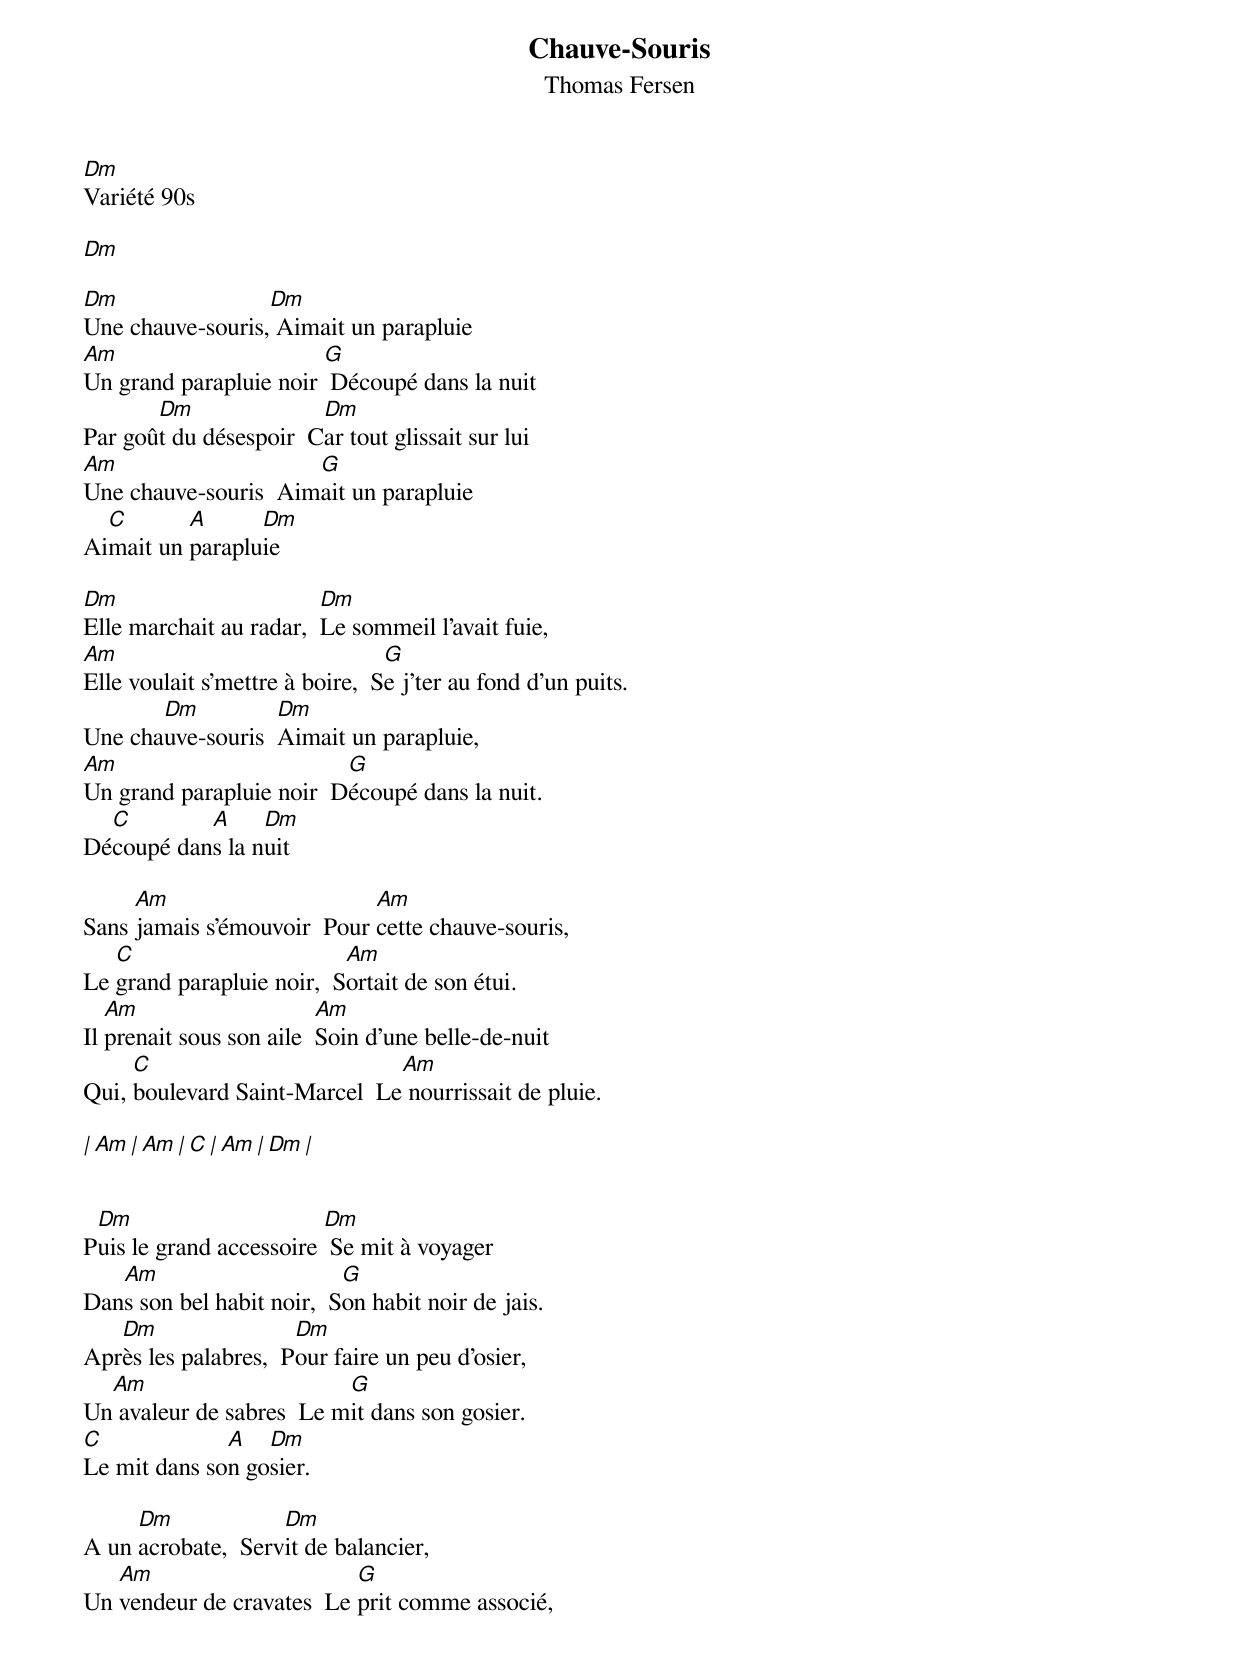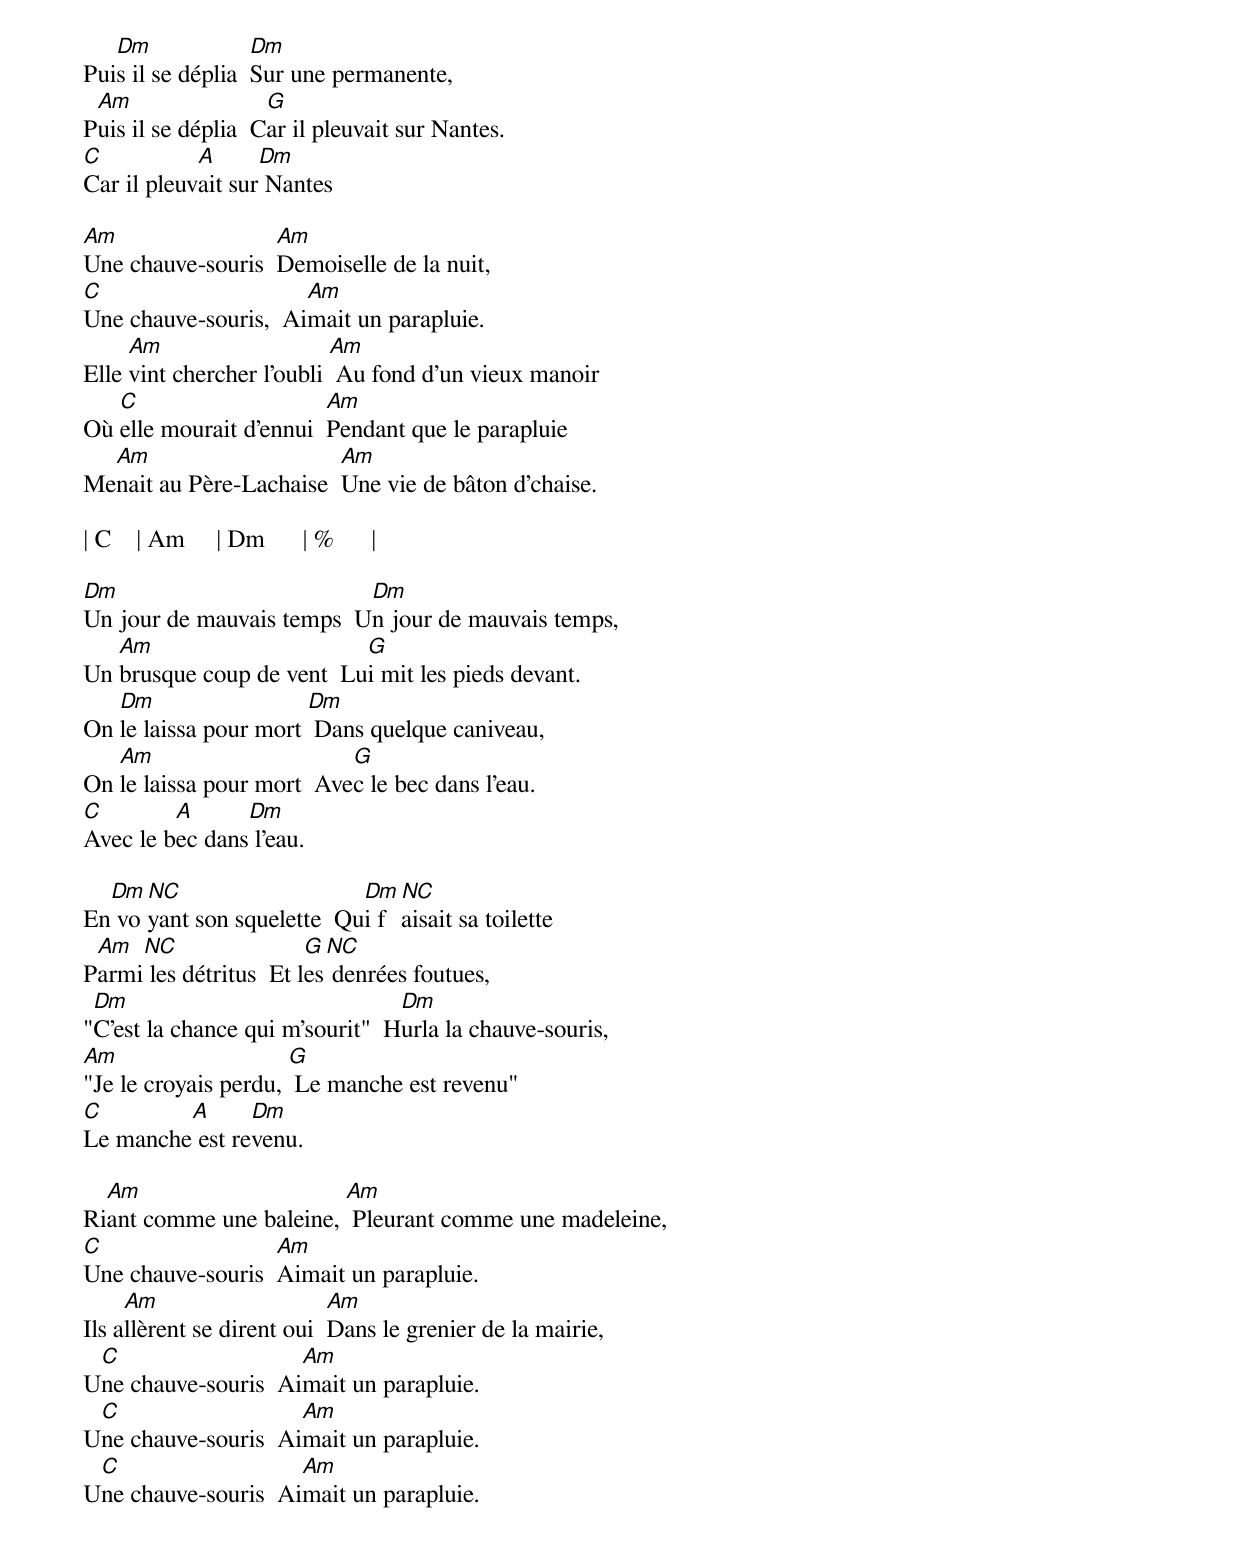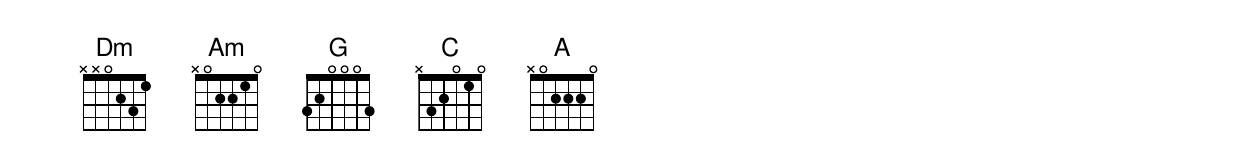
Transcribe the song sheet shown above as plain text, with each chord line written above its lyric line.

Chauve-Souris
Thomas Fersen
Dm
Variété 90s

Dm

Dm                Dm
Une chauve-souris, Aimait un parapluie
Am                      G
Un grand parapluie noir  Découpé dans la nuit
       Dm               Dm
Par goût du désespoir  Car tout glissait sur lui
Am                    G
Une chauve-souris  Aimait un parapluie
  C       A      Dm
Aimait un parapluie

Dm                       Dm
Elle marchait au radar,  Le sommeil l'avait fuie,
Am                               G
Elle voulait s'mettre à boire,  Se j'ter au fond d'un puits.
       Dm          Dm
Une chauve-souris  Aimait un parapluie,
Am                        G
Un grand parapluie noir  Découpé dans la nuit.
  C        A     Dm
Découpé dans la nuit

     Am                      Am
Sans jamais s'émouvoir  Pour cette chauve-souris,
   C                       Am
Le grand parapluie noir,  Sortait de son étui.
   Am                     Am
Il prenait sous son aile  Soin d'une belle-de-nuit
     C                         Am
Qui, boulevard Saint-Marcel  Le nourrissait de pluie.

| Am   | Am    | C    | Am    | Dm    |


 Dm                      Dm
Puis le grand accessoire  Se mit à voyager
   Am                      G
Dans son bel habit noir,  Son habit noir de jais.
   Dm                 Dm
Après les palabres,  Pour faire un peu d'osier,
  Am                      G
Un avaleur de sabres  Le mit dans son gosier.
C             A   Dm
Le mit dans son gosier.

     Dm             Dm
A un acrobate,  Servit de balancier,
   Am                      G
Un vendeur de cravates  Le prit comme associé,
   Dm              Dm
Puis il se déplia  Sur une permanente,
 Am                 G
Puis il se déplia  Car il pleuvait sur Nantes.
C           A      Dm
Car il pleuvait sur Nantes

Am                 Am
Une chauve-souris  Demoiselle de la nuit,
C                     Am
Une chauve-souris,  Aimait un parapluie.
     Am                    Am
Elle vint chercher l'oubli  Au fond d'un vieux manoir
   C                     Am
Où elle mourait d'ennui  Pendant que le parapluie
  Am                     Am
Menait au Père-Lachaise  Une vie de bâton d'chaise.

| C    | Am     | Dm      | %      |

Dm                         Dm
Un jour de mauvais temps  Un jour de mauvais temps,
   Am                      G
Un brusque coup de vent  Lui mit les pieds devant.
   Dm                  Dm
On le laissa pour mort  Dans quelque caniveau,
   Am                      G
On le laissa pour mort  Avec le bec dans l'eau.
C        A      Dm
Avec le bec dans l'eau.

  Dm (NC)                  Dm (NC)
En voyant son squelette  Qui faisait sa toilette
 Am  (NC)               G (NC)
Parmi les détritus  Et les denrées foutues,
 Dm                              Dm
"C'est la chance qui m'sourit"  Hurla la chauve-souris,
Am                    G
"Je le croyais perdu,  Le manche est revenu"
C        A      Dm
Le manche est revenu.

  Am                     Am
Riant comme une baleine,  Pleurant comme une madeleine,
C                  Am
Une chauve-souris  Aimait un parapluie.
     Am                     Am
Ils allèrent se dirent oui  Dans le grenier de la mairie,
 C                   Am
Une chauve-souris  Aimait un parapluie.
 C                   Am
Une chauve-souris  Aimait un parapluie.
 C                   Am
Une chauve-souris  Aimait un parapluie.
